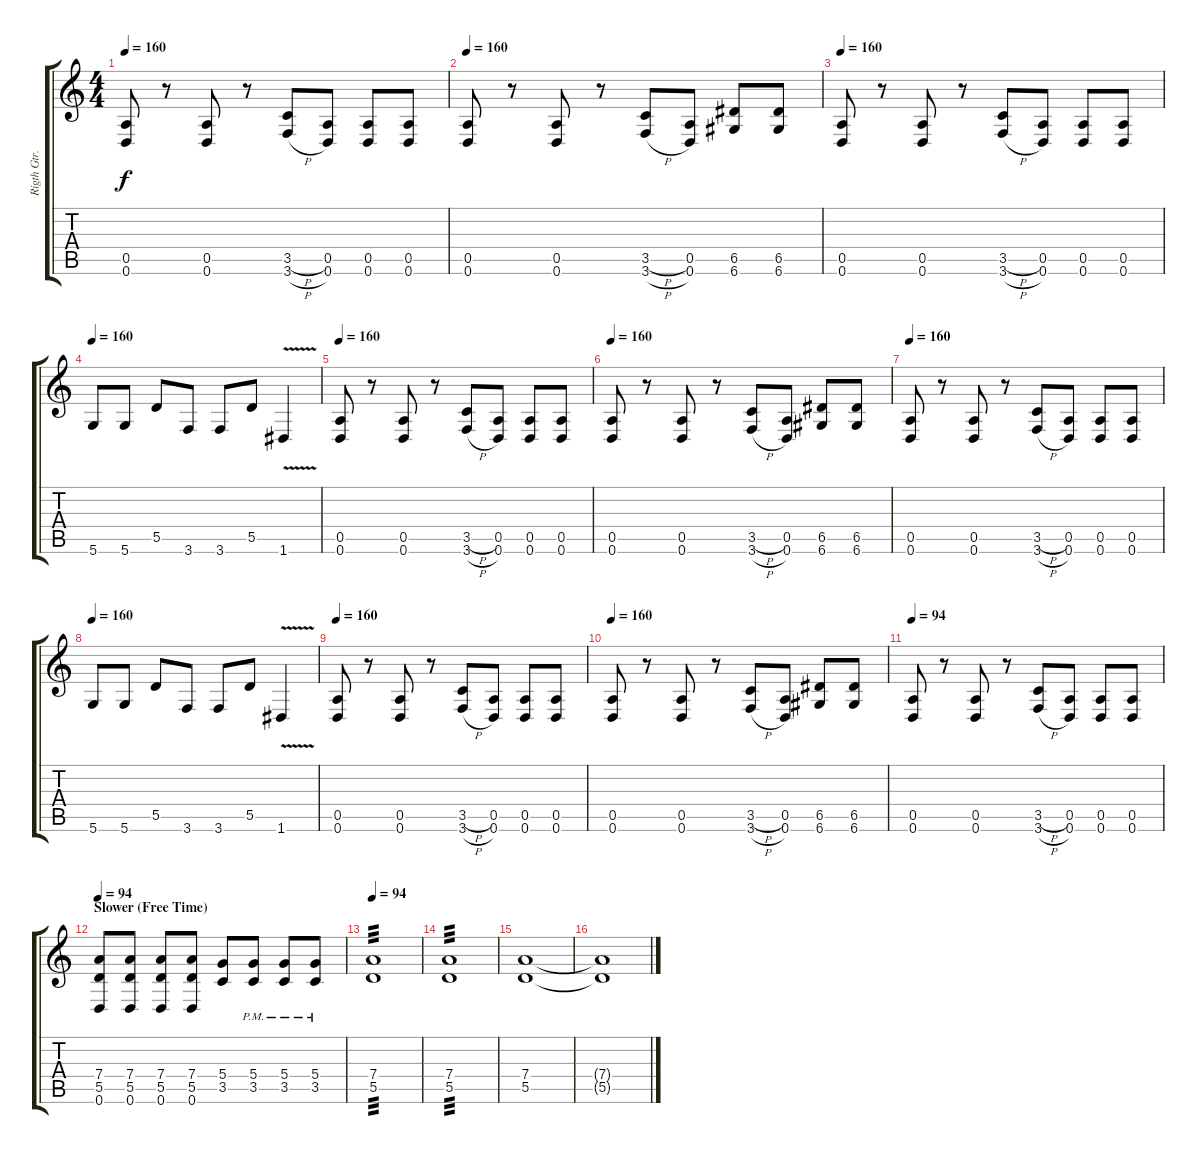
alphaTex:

\track ("Rigth Gtr. Teemu" "Rigth Gtr.") {instrument distortionguitar}
\staff {score tabs}
\tuning (E4 B3 G3 D3 A2 D2) {hide}
\ts (4 4)
\tempo 160
\clef g2
\ks c
(0.5 0.6).8{dy f} r.8 (0.5 0.6).8 r.8 (3.5{h} 3.6{h}).8 (0.5 0.6).8 (0.5 0.6).8 (0.5 0.6).8 |
\tempo 160
(0.5 0.6).8 r.8 (0.5 0.6).8 r.8 (3.5{h} 3.6{h}).8 (0.5 0.6).8 (6.5 6.6).8 (6.5 6.6).8 |
\tempo 160
(0.5 0.6).8 r.8 (0.5 0.6).8 r.8 (3.5{h} 3.6{h}).8 (0.5 0.6).8 (0.5 0.6).8 (0.5 0.6).8 |
\tempo 160
5.6.8 5.6.8 5.5.8 3.6.8 3.6.8 5.5.8 1.6{v}.4 |
\tempo 160
(0.5 0.6).8 r.8 (0.5 0.6).8 r.8 (3.5{h} 3.6{h}).8 (0.5 0.6).8 (0.5 0.6).8 (0.5 0.6).8 |
\tempo 160
(0.5 0.6).8 r.8 (0.5 0.6).8 r.8 (3.5{h} 3.6{h}).8 (0.5 0.6).8 (6.5 6.6).8 (6.5 6.6).8 |
\tempo 160
(0.5 0.6).8 r.8 (0.5 0.6).8 r.8 (3.5{h} 3.6{h}).8 (0.5 0.6).8 (0.5 0.6).8 (0.5 0.6).8 |
\tempo 160
5.6.8 5.6.8 5.5.8 3.6.8 3.6.8 5.5.8 1.6{v}.4 |
\tempo 160
(0.5 0.6).8 r.8 (0.5 0.6).8 r.8 (3.5{h} 3.6{h}).8 (0.5 0.6).8 (0.5 0.6).8 (0.5 0.6).8 |
\tempo 160
(0.5 0.6).8 r.8 (0.5 0.6).8 r.8 (3.5{h} 3.6{h}).8 (0.5 0.6).8 (6.5 6.6).8 (6.5 6.6).8 |
\tempo 94
(0.5 0.6).8 r.8 (0.5 0.6).8 r.8 (3.5{h} 3.6{h}).8 (0.5 0.6).8 (0.5 0.6).8 (0.5 0.6).8 |
\section ("" "Slower (Free Time)")
\tempo 94
(7.4 5.5 0.6).8 (7.4 5.5 0.6).8 (7.4 5.5 0.6).8 (7.4 5.5 0.6).8 (5.4 3.5).8 (5.4{pm} 3.5{pm}).8 (5.4{pm} 3.5{pm}).8 (5.4{pm} 3.5).8 |
\tempo 94
(7.4 5.5).1{tp 3} |
(7.4 5.5).1{tp 3} |
(7.4 5.5).1 |
(7.4{t} 5.5{t}).1
